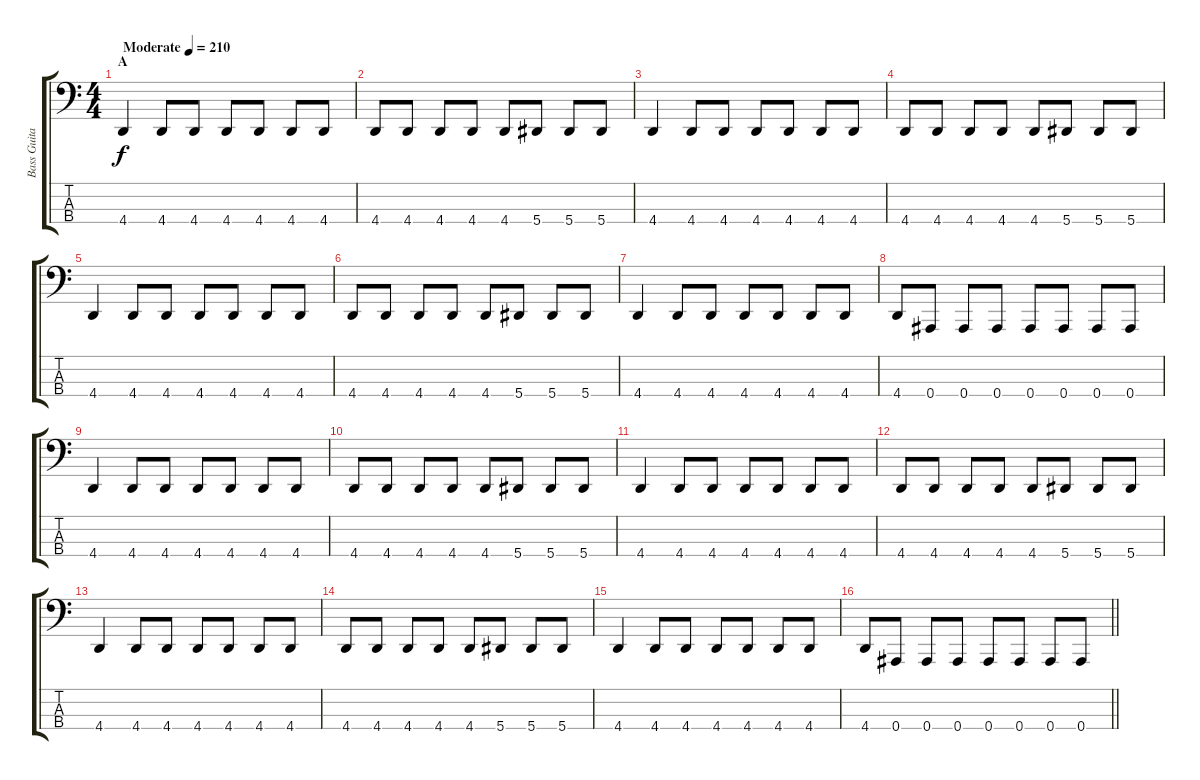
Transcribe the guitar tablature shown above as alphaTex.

\track ("Bass Guitar: John Kis Gyevi" "Bass Guita") {instrument electricbasspick}
\staff {score tabs}
\tuning (Eb2 Bb1 F1 Bb0) {hide}
\ts (4 4)
\section ("" "A")
\tempo (210 "Moderate")
\clef f4
\ks c
4.4.4{dy f instrument electricbasspick} 4.4.8 4.4.8 4.4.8 4.4.8 4.4.8 4.4.8 |
4.4.8 4.4.8 4.4.8 4.4.8 4.4.8 5.4.8 5.4.8 5.4.8 |
4.4.4 4.4.8 4.4.8 4.4.8 4.4.8 4.4.8 4.4.8 |
4.4.8 4.4.8 4.4.8 4.4.8 4.4.8 5.4.8 5.4.8 5.4.8 |
4.4.4 4.4.8 4.4.8 4.4.8 4.4.8 4.4.8 4.4.8 |
4.4.8 4.4.8 4.4.8 4.4.8 4.4.8 5.4.8 5.4.8 5.4.8 |
4.4.4 4.4.8 4.4.8 4.4.8 4.4.8 4.4.8 4.4.8 |
4.4.8 0.4.8 0.4.8 0.4.8 0.4.8 0.4.8 0.4.8 0.4.8 |
4.4.4 4.4.8 4.4.8 4.4.8 4.4.8 4.4.8 4.4.8 |
4.4.8 4.4.8 4.4.8 4.4.8 4.4.8 5.4.8 5.4.8 5.4.8 |
4.4.4 4.4.8 4.4.8 4.4.8 4.4.8 4.4.8 4.4.8 |
4.4.8 4.4.8 4.4.8 4.4.8 4.4.8 5.4.8 5.4.8 5.4.8 |
4.4.4 4.4.8 4.4.8 4.4.8 4.4.8 4.4.8 4.4.8 |
4.4.8 4.4.8 4.4.8 4.4.8 4.4.8 5.4.8 5.4.8 5.4.8 |
4.4.4 4.4.8 4.4.8 4.4.8 4.4.8 4.4.8 4.4.8 |
\barLineRight lightlight
4.4.8 0.4.8 0.4.8 0.4.8 0.4.8 0.4.8 0.4.8 0.4.8
